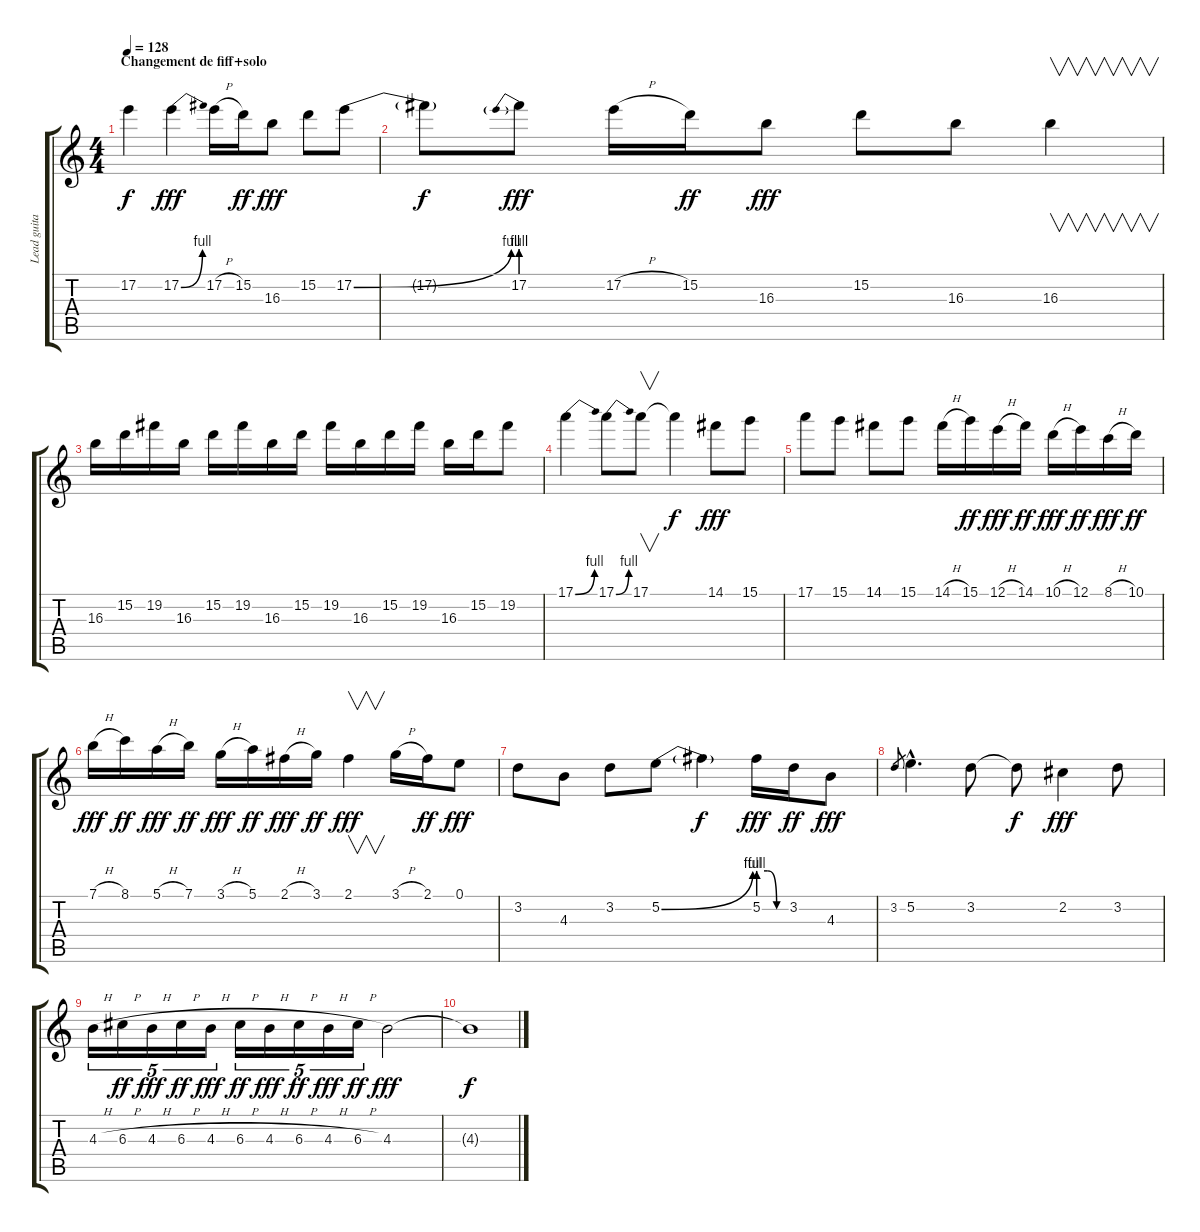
\track ("Lead guitar" "Lead guita") {instrument distortionguitar}
\staff {score tabs}
\tuning (E4 B3 G3 D3 A2 E2) {hide}
\ts (4 4)
\section ("" "Changement de fiff+solo")
\tempo 128
\clef g2
\ks c
17.2{t}.4{dy f} 17.2{be (bend 0 0 60 4)}.4{dy fff} 17.2{h}.16 15.2.16{dy ff} 16.3.8{dy fff} 15.2.8 17.2{be (bend 0 0 60 4)}.8 |
17.2{t}.8{dy f} 17.2{be (prebend 0 4 60 4)}.8{dy fff} 17.2{h}.16 15.2.16{dy ff} 16.3.8{dy fff} 15.2.8 16.3.8 16.3.4{v} |
16.3.16 15.2.16 19.2.16 16.3.16 15.2.16 19.2.16 16.3.16 15.2.16 19.2.16 16.3.16 15.2.16 19.2.16 16.3.16 15.2.16 19.2.8 |
17.1{be (bend 0 0 60 4)}.4 17.1{be (bend 0 0 60 4)}.8 17.1.8{v} 17.1{t}.4{dy f} 14.1.8{dy fff} 15.1.8 |
17.1.8 15.1.8 14.1.8 15.1.8 14.1{h}.16 15.1.16{dy ff} 12.1{h}.16{dy fff} 14.1.16{dy ff} 10.1{h}.16{dy fff} 12.1.16{dy ff} 8.1{h}.16{dy fff} 10.1.16{dy ff} |
7.1{h}.16{dy fff} 8.1.16{dy ff} 5.1{h}.16{dy fff} 7.1.16{dy ff} 3.1{h}.16{dy fff} 5.1.16{dy ff} 2.1{h}.16{dy fff} 3.1.16{dy ff} 2.1.4{v dy fff} 3.1{h}.16 2.1.16{dy ff} 0.1.8{dy fff} |
3.2.8 4.3.8 3.2.8 5.2{be (bend 0 0 60 4)}.8 5.2{t}.4{dy f} 5.2{be (custom 0 4 20 4 40 0 60 0)}.16{dy fff} 3.2.16{dy ff} 4.3.8{dy fff} |
3.2.8{gr} 5.2{hac}.4{d} 3.2.8 3.2{t}.8{dy f} 2.2.4{dy fff} 3.2.8 |
4.3{h}.16{tu (5 4)} 6.3{h}.16{tu (5 4) dy ff} 4.3{h}.16{tu (5 4) dy fff} 6.3{h}.16{tu (5 4) dy ff} 4.3{h}.16{tu (5 4) dy fff} 6.3{h}.16{tu (5 4) dy ff} 4.3{h}.16{tu (5 4) dy fff} 6.3{h}.16{tu (5 4) dy ff} 4.3{h}.16{tu (5 4) dy fff} 6.3{h}.16{tu (5 4) dy ff} 4.3.2{dy fff} |
4.3{t}.1{dy f volume 13}
